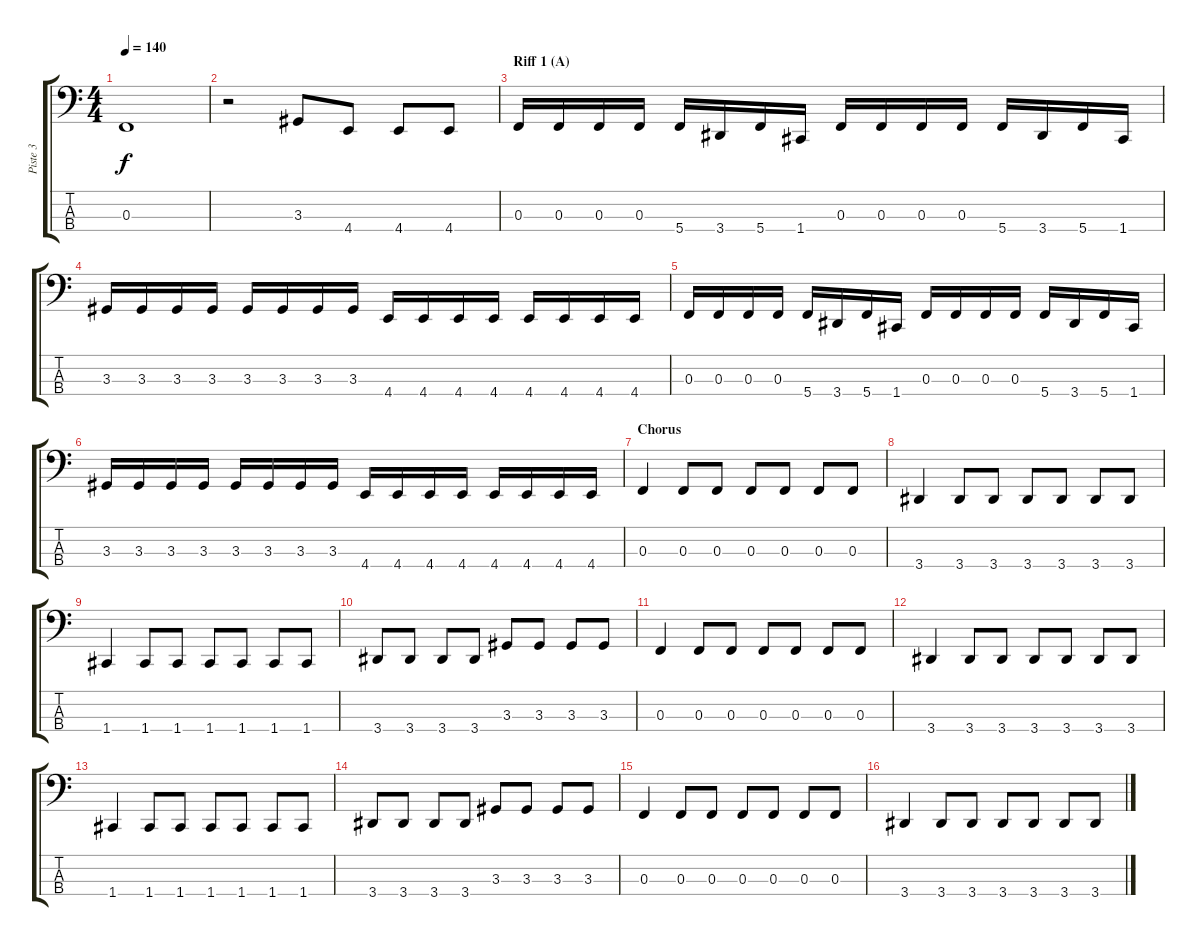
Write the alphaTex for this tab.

\track ("Piste 3" "Piste 3") {instrument electricbassfinger}
\staff {score tabs}
\tuning (Eb2 Bb1 F1 C1) {hide}
\ts (4 4)
\tempo 140
\clef f4
\ks c
0.3{t}.1{dy f} |
r.2 3.3.8 4.4.8 4.4.8 4.4.8 |
\section ("" "Riff 1 (A)")
0.3.16 0.3.16 0.3.16 0.3.16 5.4.16 3.4.16 5.4.16 1.4.16 0.3.16 0.3.16 0.3.16 0.3.16 5.4.16 3.4.16 5.4.16 1.4.16 |
3.3.16 3.3.16 3.3.16 3.3.16 3.3.16 3.3.16 3.3.16 3.3.16 4.4.16 4.4.16 4.4.16 4.4.16 4.4.16 4.4.16 4.4.16 4.4.16 |
0.3.16 0.3.16 0.3.16 0.3.16 5.4.16 3.4.16 5.4.16 1.4.16 0.3.16 0.3.16 0.3.16 0.3.16 5.4.16 3.4.16 5.4.16 1.4.16 |
3.3.16 3.3.16 3.3.16 3.3.16 3.3.16 3.3.16 3.3.16 3.3.16 4.4.16 4.4.16 4.4.16 4.4.16 4.4.16 4.4.16 4.4.16 4.4.16 |
\section ("" "Chorus")
0.3.4 0.3.8 0.3.8 0.3.8 0.3.8 0.3.8 0.3.8 |
3.4.4 3.4.8 3.4.8 3.4.8 3.4.8 3.4.8 3.4.8 |
1.4.4 1.4.8 1.4.8 1.4.8 1.4.8 1.4.8 1.4.8 |
3.4.8 3.4.8 3.4.8 3.4.8 3.3.8 3.3.8 3.3.8 3.3.8 |
0.3.4 0.3.8 0.3.8 0.3.8 0.3.8 0.3.8 0.3.8 |
3.4.4 3.4.8 3.4.8 3.4.8 3.4.8 3.4.8 3.4.8 |
1.4.4 1.4.8 1.4.8 1.4.8 1.4.8 1.4.8 1.4.8 |
3.4.8 3.4.8 3.4.8 3.4.8 3.3.8 3.3.8 3.3.8 3.3.8 |
0.3.4 0.3.8 0.3.8 0.3.8 0.3.8 0.3.8 0.3.8 |
3.4.4 3.4.8 3.4.8 3.4.8 3.4.8 3.4.8 3.4.8
